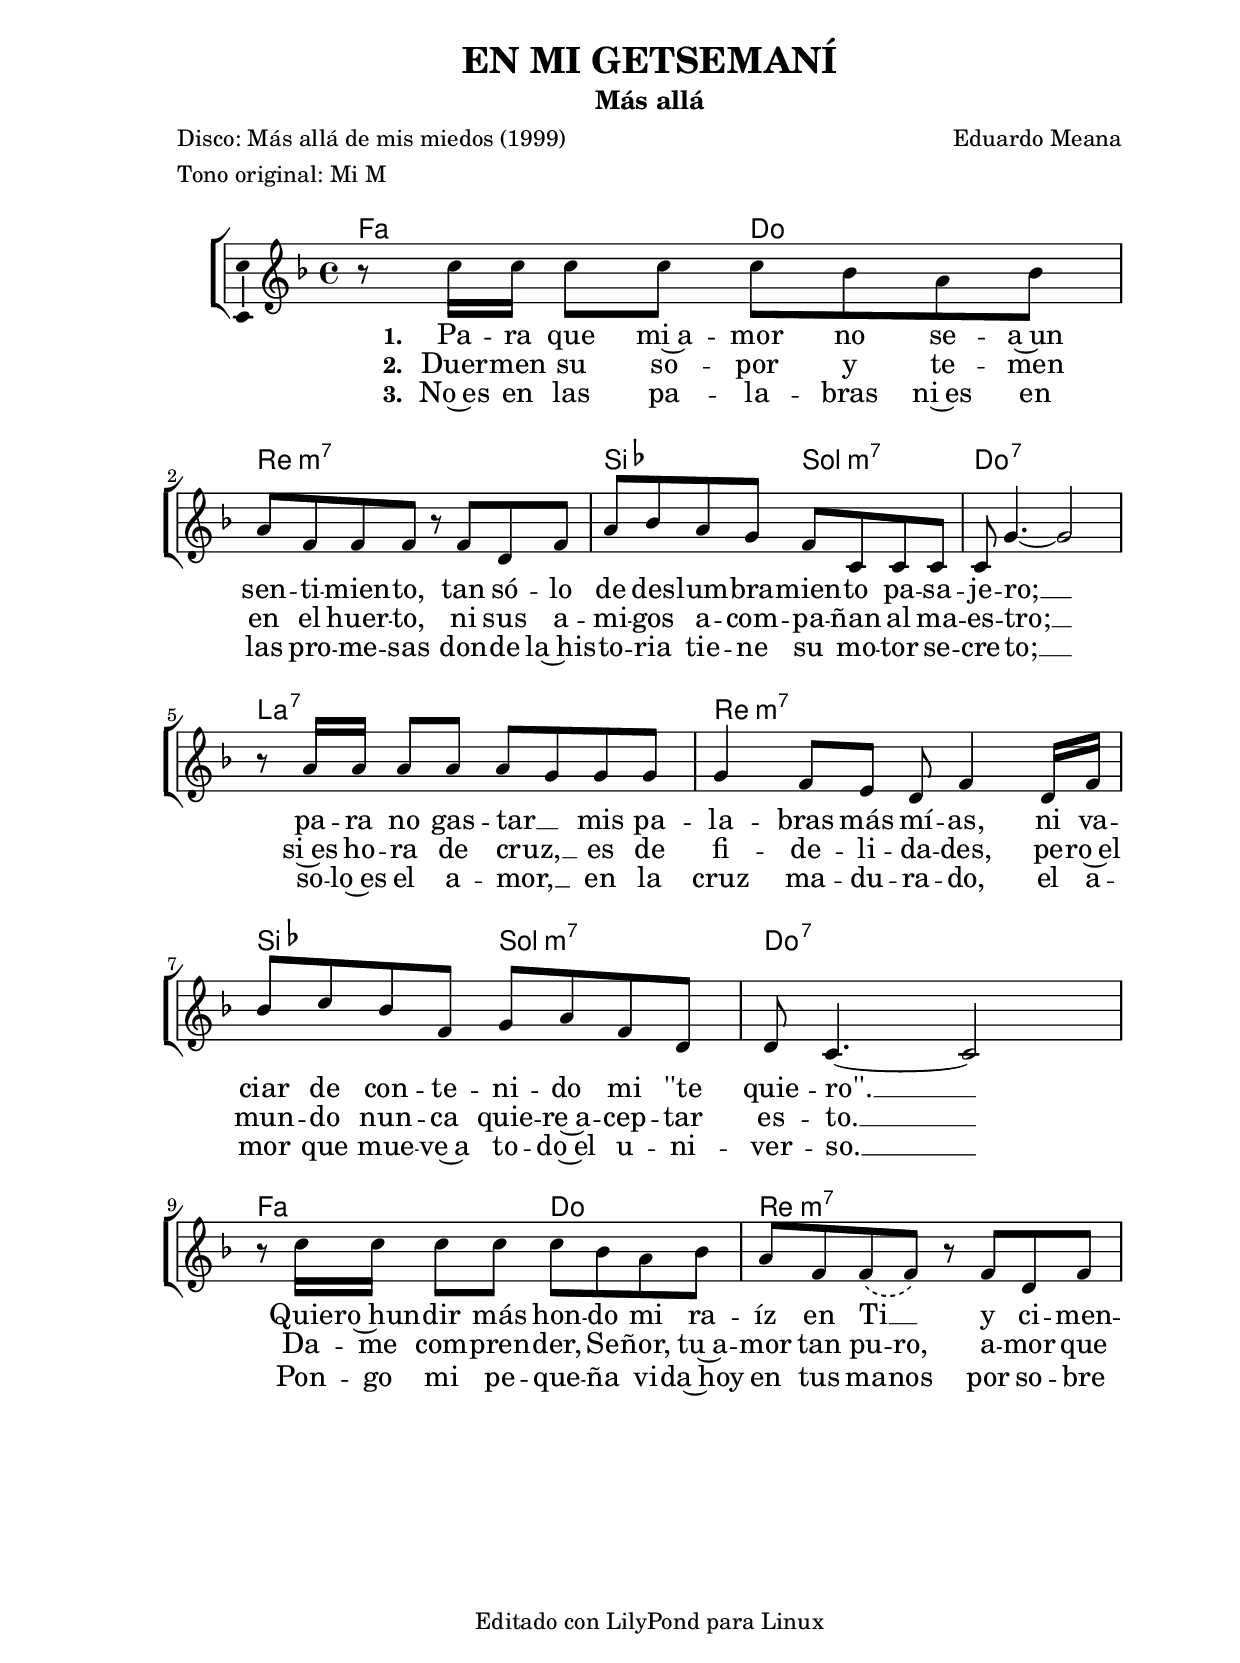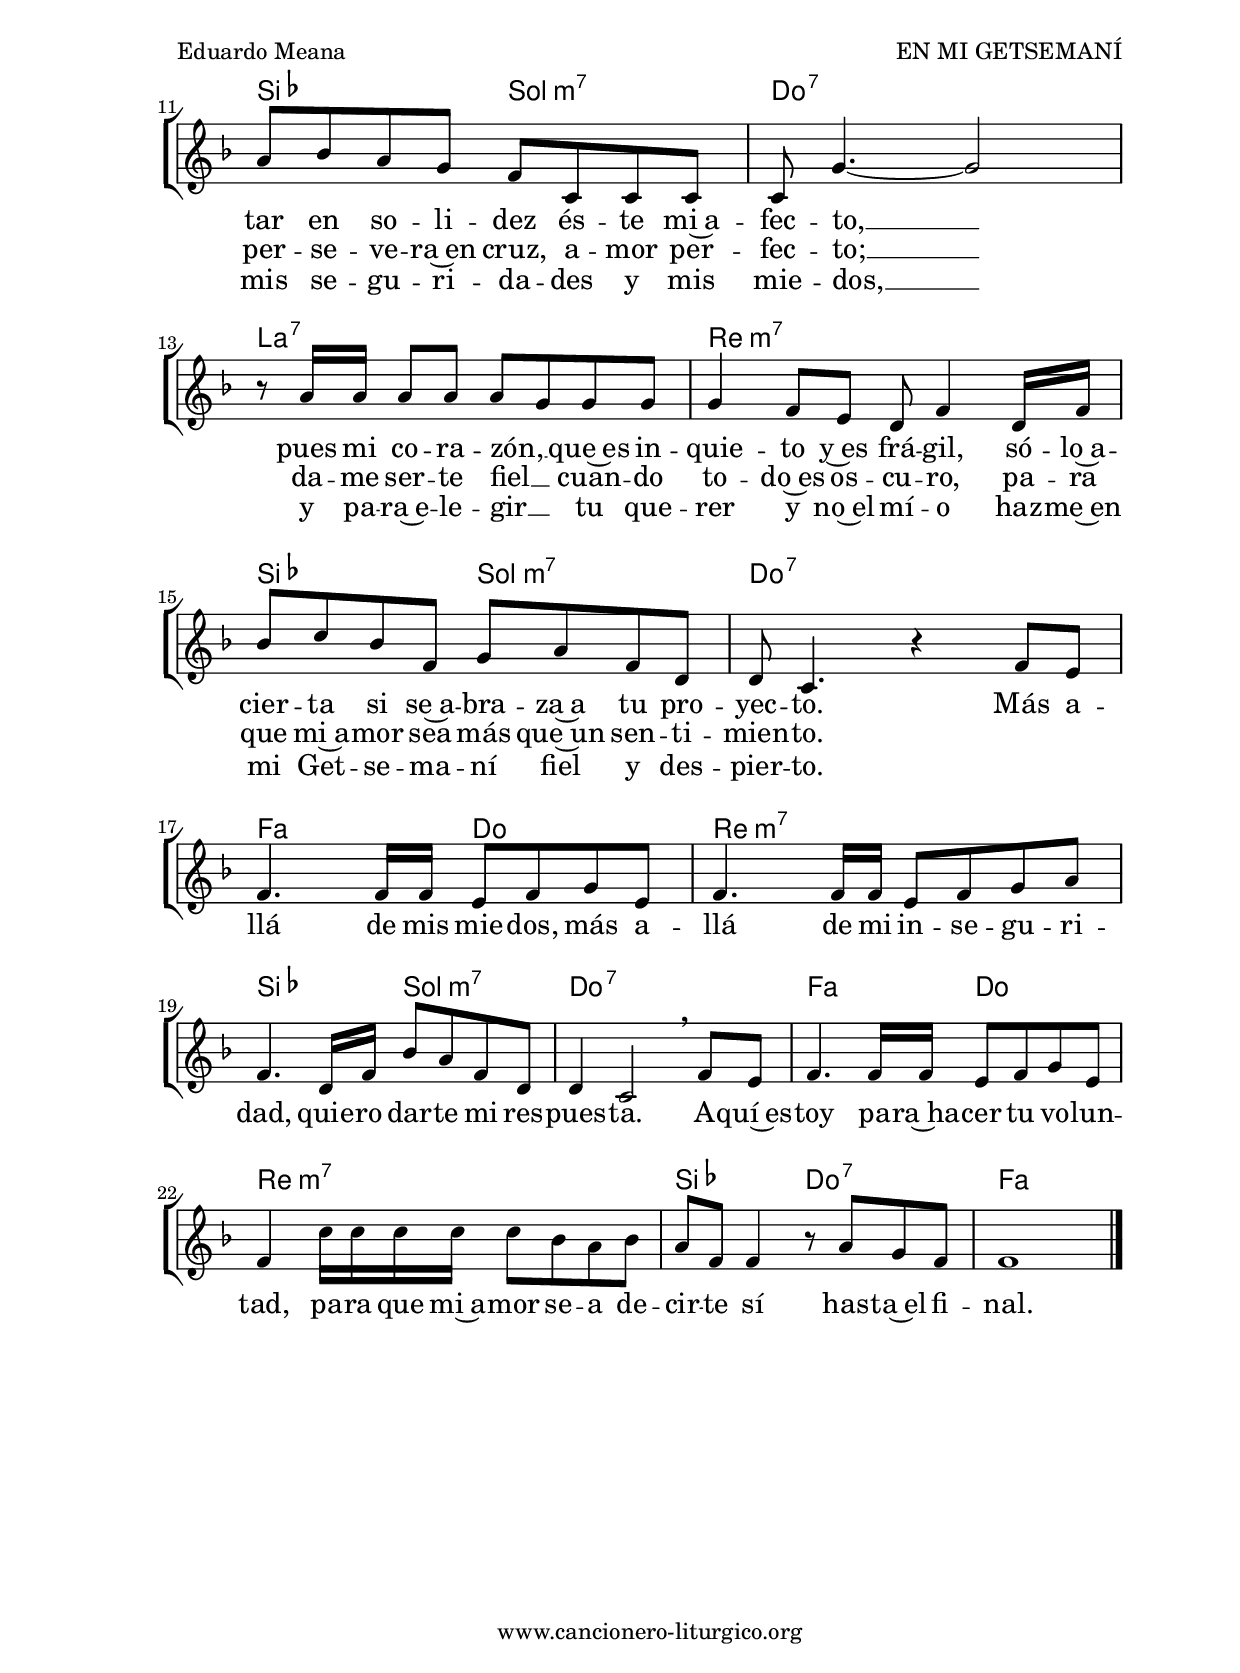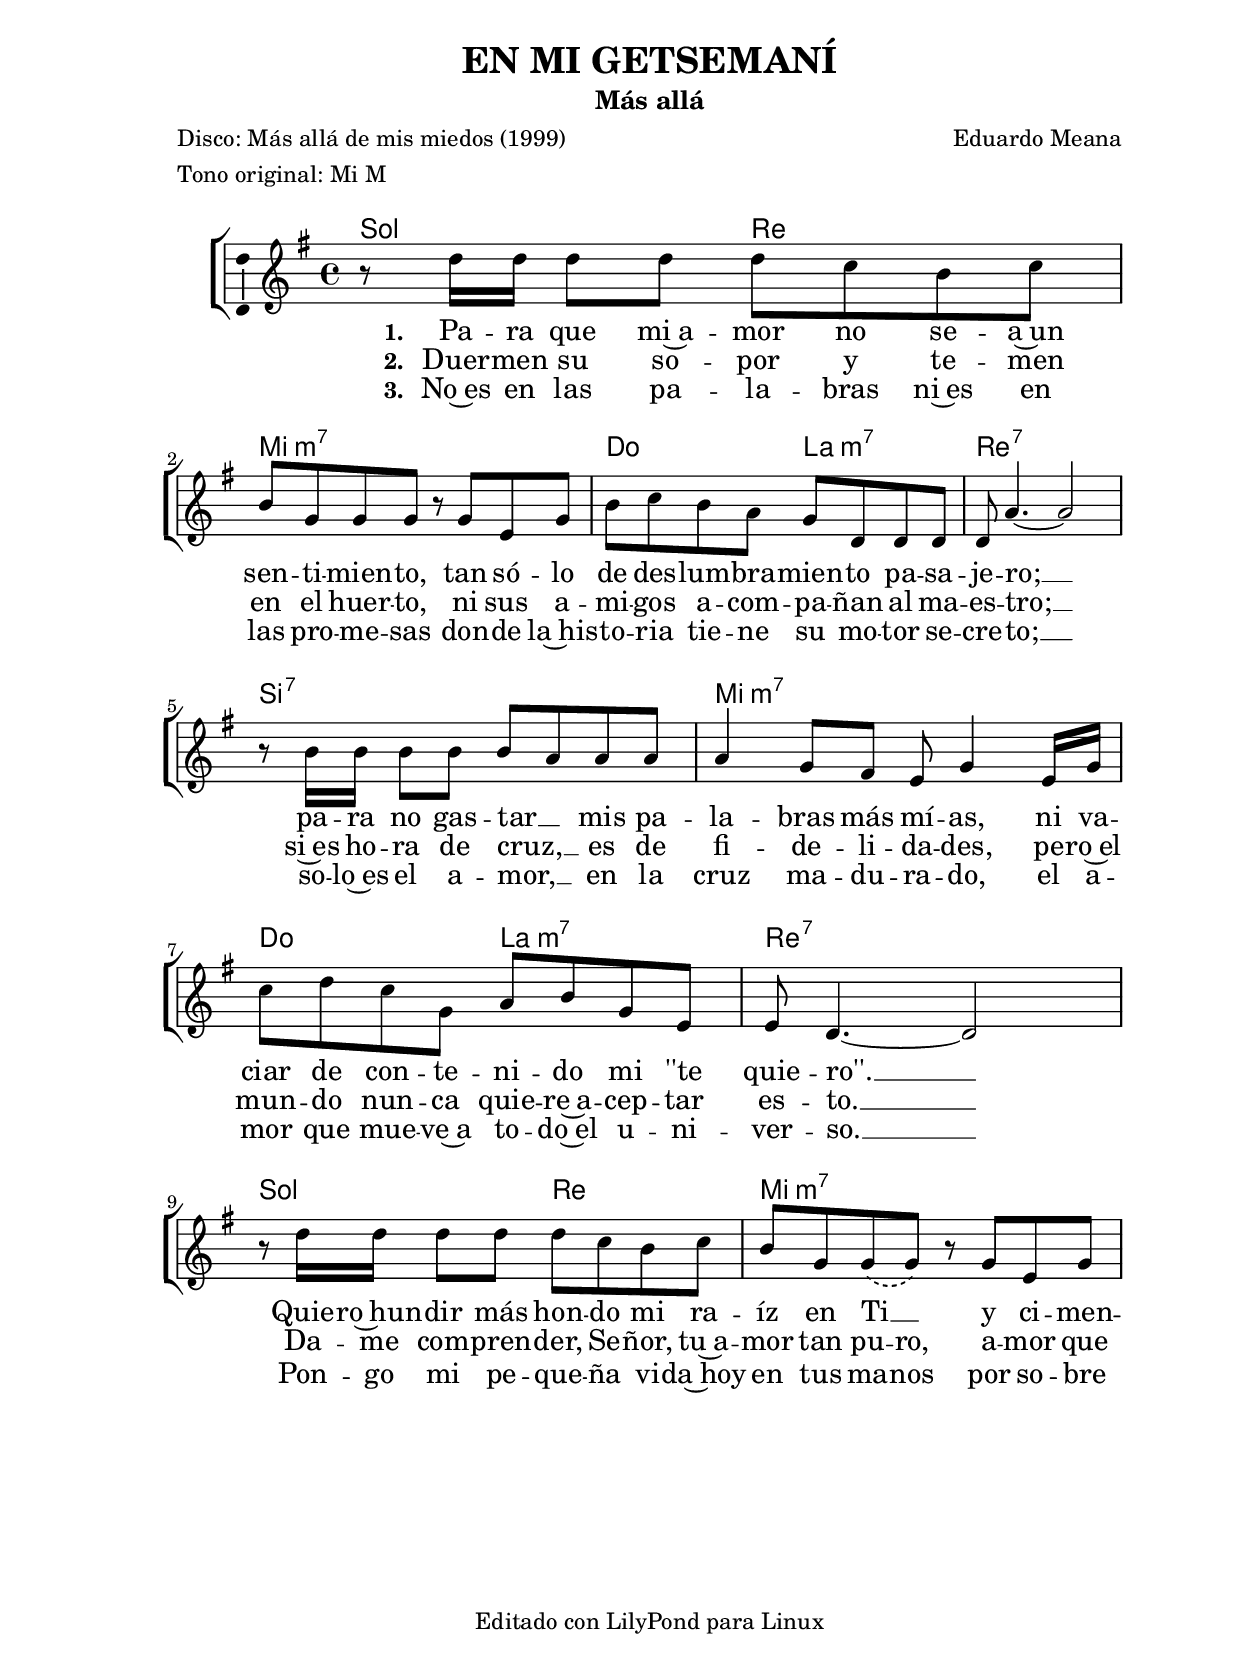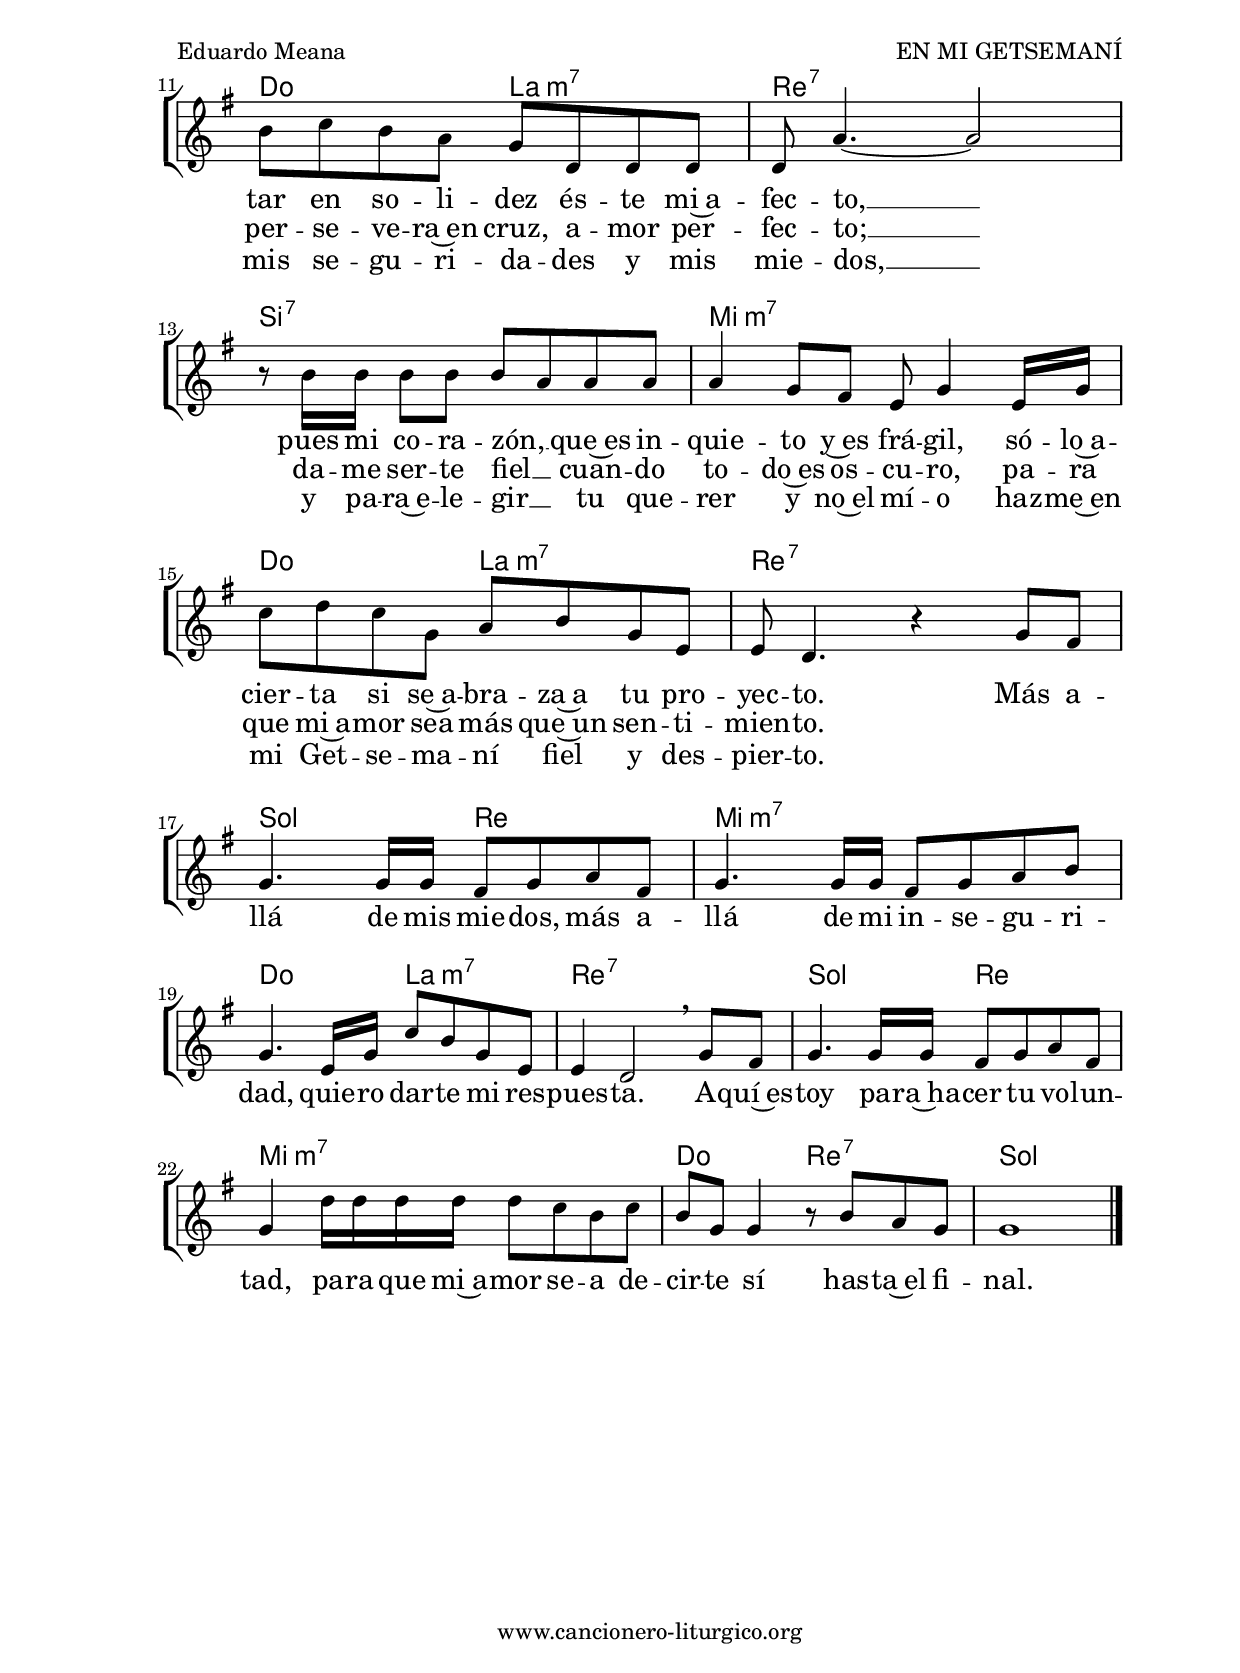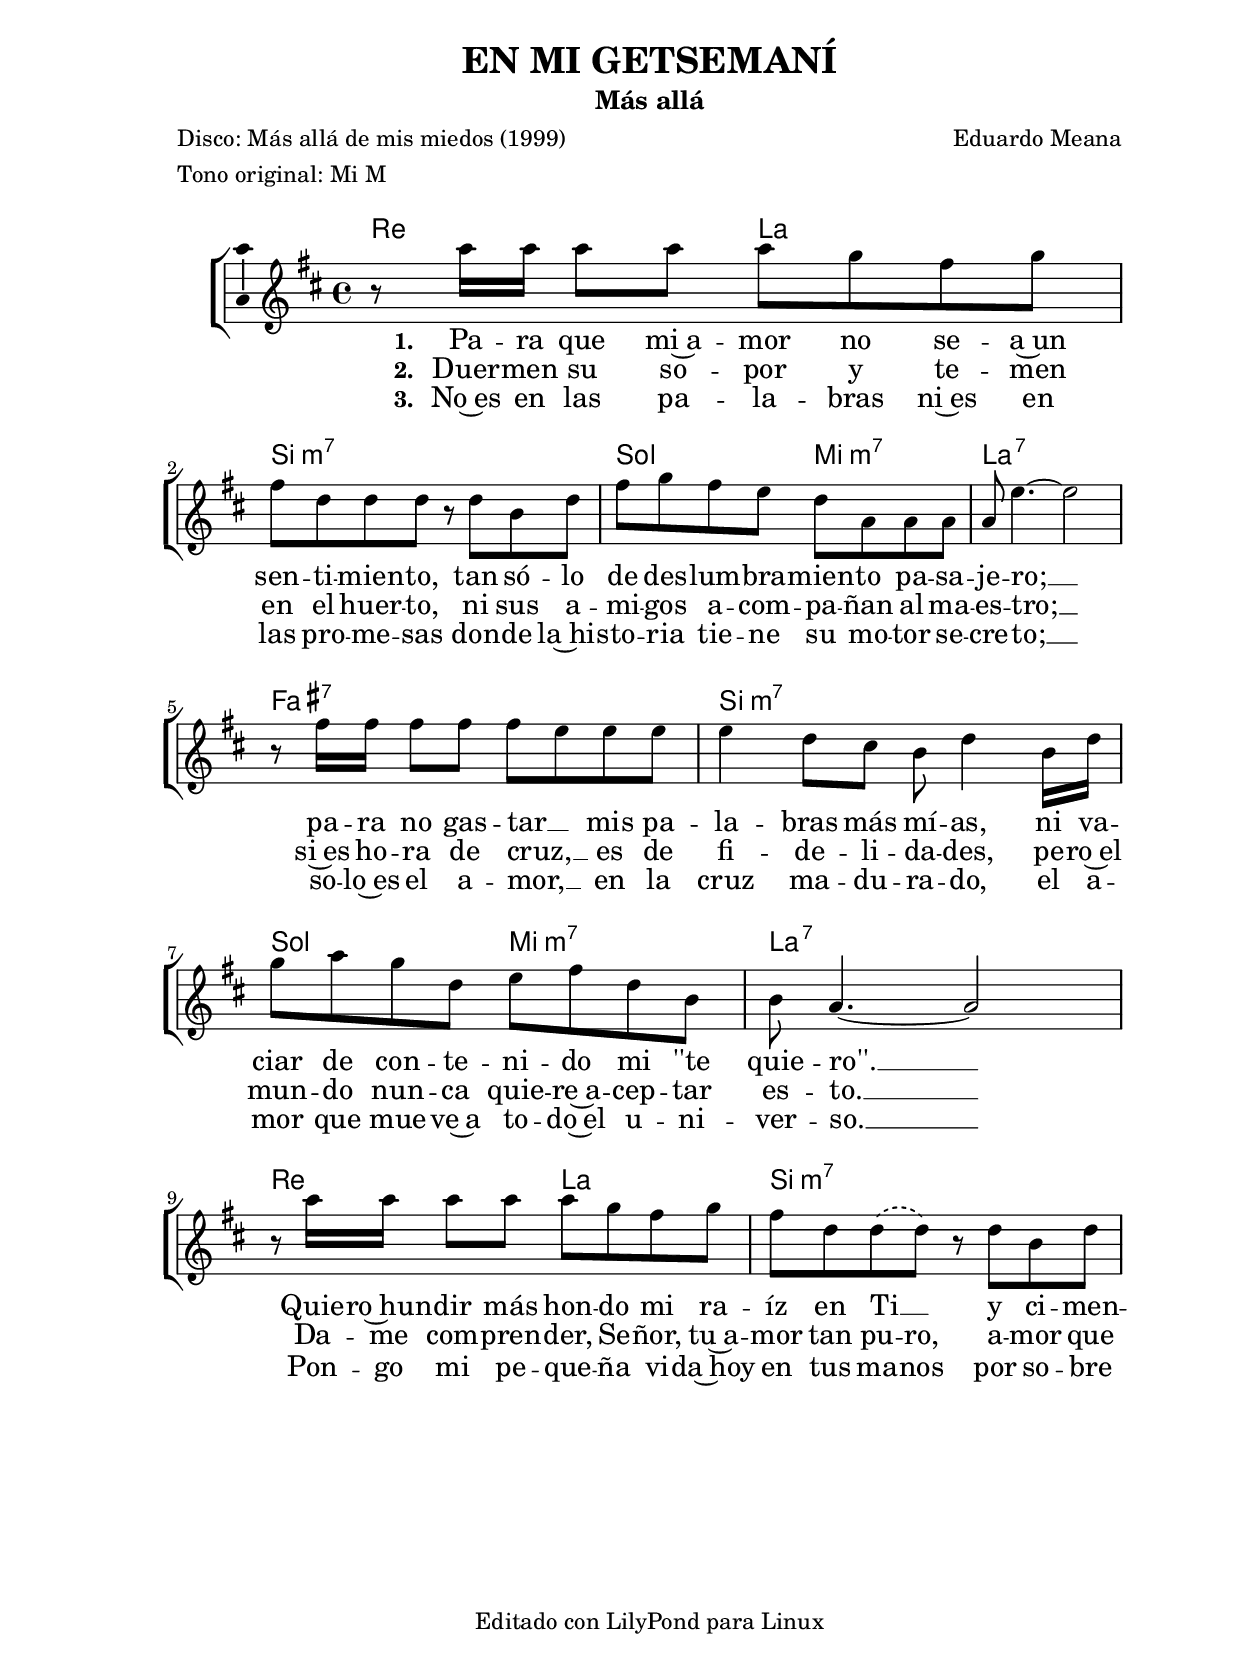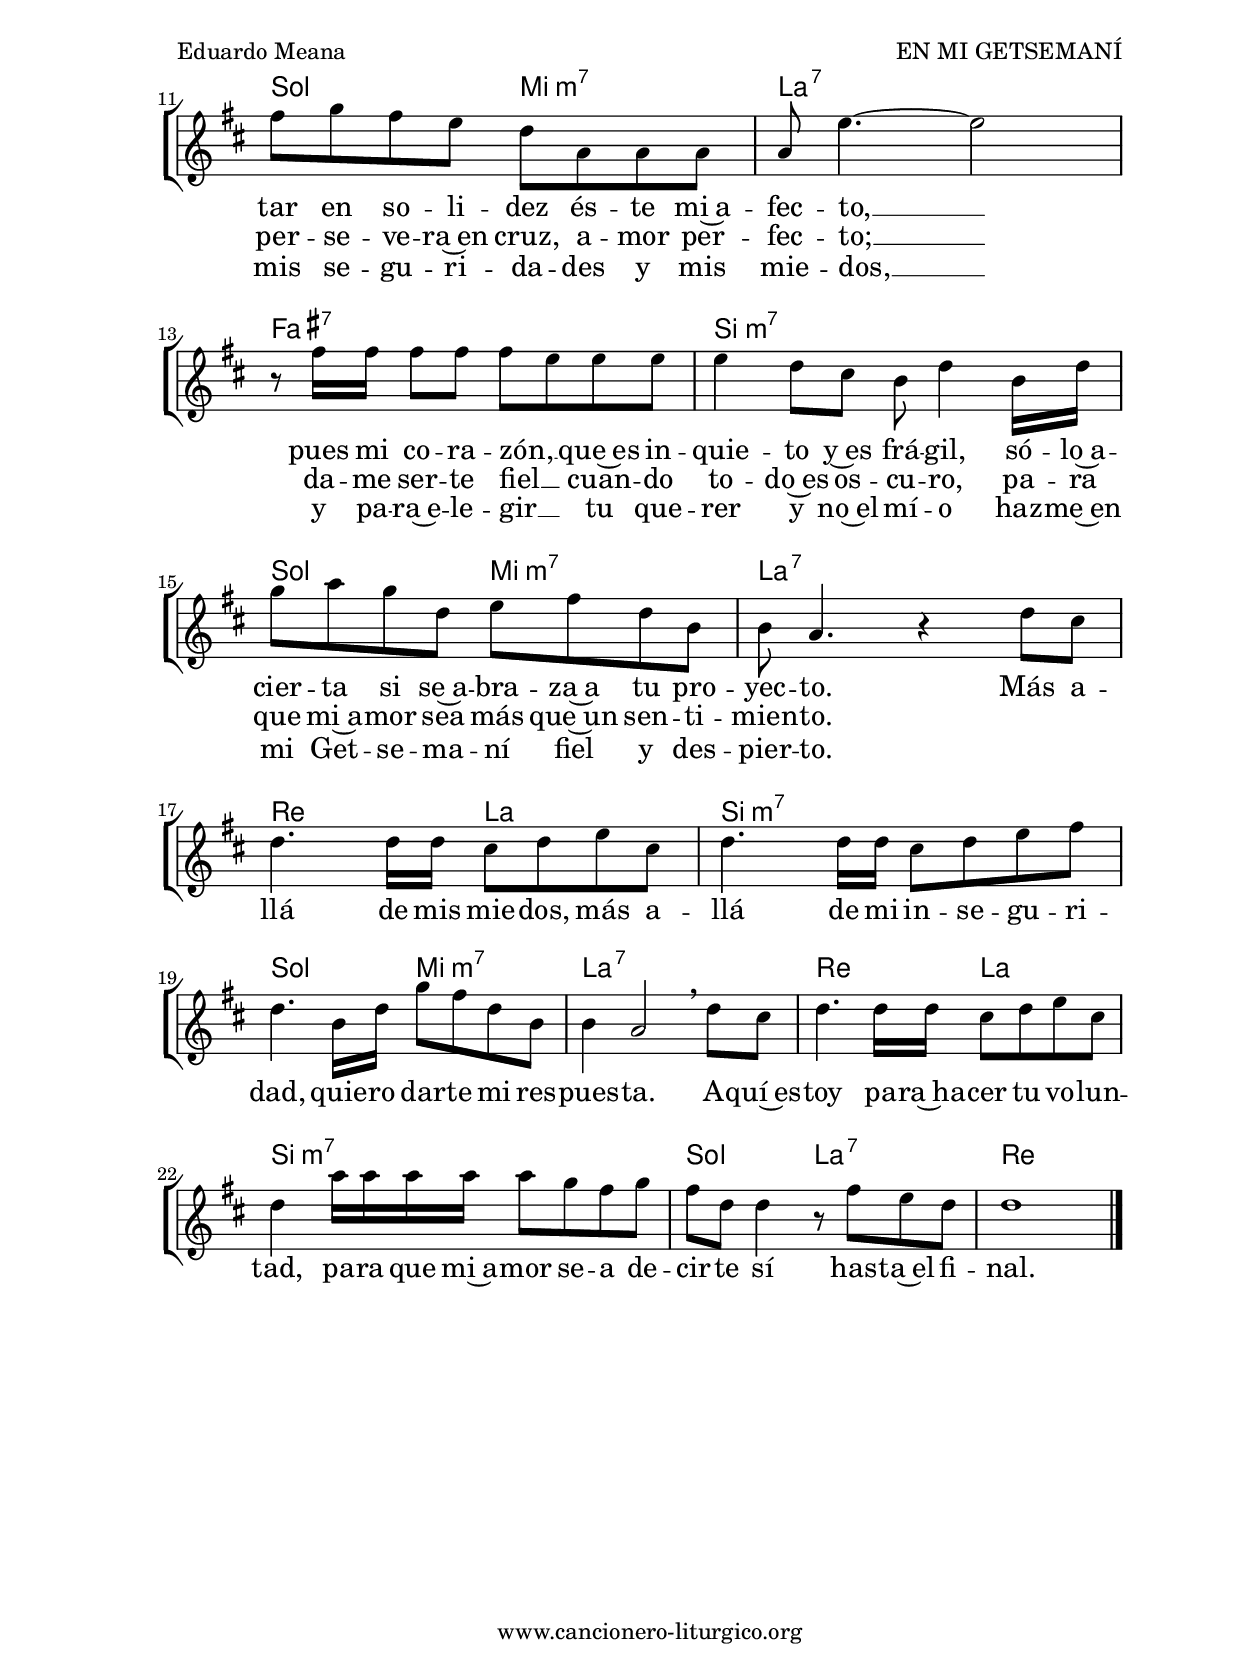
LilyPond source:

%
%para convertir .midi en .wav:
%timidity filename.midi -Ow -o finename.wav
%
%
%Para convertir de .wav a .mp3:
%lame -h -m j filename.wav
%
%
%para escuchar el midi:
%timidity nombrefichero.midi
%


%versión de lilypond para la que se ha escrito esta partitura:
\version "2.16.0"

	%Tamaño papel
	#(set-default-paper-size "a4")
	%Tamaño partitura
	#(set-global-staff-size 20)
	%No responde al pulsar sobre una nota
	#(ly:set-option 'point-and-click #f)

%parámetros del encabezamiento:
\header {
	title = "EN MI GETSEMANÍ"
	subtitle = "Más allá"
	composer = "Eduardo Meana"
	poet = "Disco: Más allá de mis miedos (1999)"
	meter = "Tono original: Mi M"
	arranger = ""
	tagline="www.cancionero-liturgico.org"
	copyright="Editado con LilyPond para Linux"
	}

%parámetros asociados al papel:
\paper  {
	oddHeaderMarkup = \markup {\fill-line { \on-the-fly #not-first-page \fromproperty #'header:title \on-the-fly #not-first-page \fromproperty #'header:composer }}
	evenHeaderMarkup = \markup {\fill-line { \fromproperty #'header:composer \fromproperty #'header:title }}
	#(set-paper-size "a4")
	print-page-number = ##f
	first-page-number = 1
	print-first-page-number = ##f
%	head-separation = 3.0 \cm
	top-margin = 2.0 \cm
	bottom-margin = 0.5\cm
%%%	bottom-margin = -1.0\cm
	left-margin = 3.0 \cm
	line-width = 16.0 \cm 
	indent = 8\mm
	interscoreline = 2.\mm
	between-system-space = 15\mm
%	para que las partituras no llenen la hoja:
	ragged-bottom = ##t
%	idem para la última hoja:
	ragged-last-bottom = ##f
%	para que las partituras llenen el ancho del papel:
	ragged-last = ##f
	after-title-space = 2.5 \cm
%page-count=1
%system-count=11

	%Flexible Vertical Spacing
%	markup-markup-spacing =
%	#'((basic-distance . 15) (minimum-distance . 15) (padding . 3))
	markup-system-spacing =
	#'((basic-distance . 15) (minimum-distance . 15) (padding . 3))
	system-system-spacing =
	#'((basic-distance . 15) (minimum-distance . 15) (padding . 3))
	score-system-spacing =
	#'((basic-distance . 15) (minimum-distance . 15) (padding . 5))
%	top-system-spacing = % header
%	#'((basic-distance . 8) (minimum-distance . 0) (padding . 0))
%	top-markup-spacing =
%	#'((basic-distance . 20) (minimum-distance . 20) (padding . 0))
	last-bottom-spacing = % footer
	#'((basic-distance . 5) (minimum-distance . 5) (padding . 0))
%	score-markup-spacing =
%	#'((basic-distance . 16) (minimum-distance . 13) (padding . 0))

	}


%parámetros que afectan a toda la partitura:
global =  {
	%clave de sol (G):
	\clef G
	%armadura:
	\transpose e f
	\key e \major
	\tempo 4=85
	\set Score.tempoHideNote = ##t
	}


acordes = {
	\italianChords
	\chordmode {
	\transpose e f
{


e2 b cis1:m7 a2 fis:m7 b1:7 gis:7 cis:m7 a2 fis:m7
b1:7

e2 b cis1:m7 a2 fis:m7 b1:7 gis:7 cis:m7 a2 fis:m7
b1:7

e2 b cis1:m7 a2 fis:m7 b1:7 e2 b cis1:m7 a2 b:7 e1

}
}
}



melodia = 

	\transpose e f
{

\time 4/4

\relative c''{

\phrasingSlurDashed

r8 b16 b b8 b b a gis a
gis8 e e e r8 e8 cis e
gis a gis fis e b b b
b fis'4.~fis2
\break
r8 gis16 gis gis8 gis gis fis fis fis
fis4 e8 dis cis e4 cis16 e
a8 b a e fis gis e cis
cis8 b4.~b2
\break

r8 b'16 b b8 b b a gis a
gis8 e e \(e\) r8 e8 cis e
gis a gis fis e b b b
b fis'4.~fis2
\break
r8 gis16 gis gis8 gis gis fis fis fis
fis4 e8 dis cis e4 cis16 e
a8 b a e fis gis e cis
cis8 b4. r4 e8 dis

e4. e16 e dis8 e fis dis
e4. e16 e dis8 e fis gis
e4. cis16 e a8 gis e cis
cis4 b2 \breathe e8 dis
e4. e16 e dis8 e fis dis
e4 b'16 b b b b8 a gis a
gis8 e e4 r8 gis8 fis e
e1

\bar "|."
}
}


texto = \lyricmode {
\set stanza =#"1. " Pa -- ra que mi~a -- mor no se -- a~un sen -- ti -- mien -- to,
tan só -- lo de des -- lum -- bra -- mien -- to pa -- sa -- je -- ro; __
pa -- ra no gas -- tar __ _ mis pa -- la -- bras más mí -- as,
ni va -- ciar de con -- te -- ni -- do mi ''te quie -- ro''. __

Quie -- ro~hun -- dir más hon -- do mi ra -- íz en Ti __ _
y ci -- men -- tar en so -- li -- dez és -- te mi~a -- fec -- to, __
pues mi co -- ra -- zón, __ _ que~es in -- quie -- to y~es frá -- gil,
só -- lo~a -- cier -- ta si se~a -- bra -- za~a tu pro -- yec -- to.

Más a -- llá de mis mie -- dos,
más a -- llá de mi in -- se -- gu -- ri -- dad,
quie -- ro dar -- te mi res -- pues -- ta.
A -- quí~es -- toy pa -- ra~ha -- cer tu vo -- lun -- tad,
pa -- ra que mi~a -- mor se -- a de -- cir -- te sí
has -- ta~el fi -- nal.

}

textodos = \lyricmode {
\set stanza =#"2. " Duer -- men su so -- por y te -- men en el huer -- to,
ni sus a -- mi -- gos a -- com -- pa -- ñan al ma -- es -- tro; __
si~es ho -- ra de cruz, __ _ es de fi -- de -- li -- da -- des,
pe -- ro~el mun -- do nun -- ca quie -- re~a -- cep -- tar es -- to. __

Da -- me com -- pren -- der, Se -- ñor, tu~a -- mor tan pu -- ro,
a -- mor que per -- se -- ve -- ra~en cruz, a -- mor per -- fec -- to; __
da -- me ser -- te fiel __ _ cuan -- do to -- do~es os -- cu -- ro,
pa -- ra que mi~a -- mor sea más que~un sen -- ti -- mien -- to.

	}

textotres = \lyricmode {
\set stanza =#"3. " No~es en las pa -- la -- bras ni~es en las pro -- me -- sas
don -- de la~his -- to -- ria tie -- ne su mo -- tor se -- cre -- to; __
so -- lo~es el a -- mor, __ _ en la cruz ma -- du -- ra -- do,
el a -- mor que mue -- ve~a to -- do~el u -- ni -- ver -- so. __

Pon -- go mi pe -- que -- ña vi -- da~hoy en tus ma -- nos
por so -- bre mis se -- gu -- ri -- da -- des y mis mie -- dos, __
y pa -- ra~e -- le -- gir __ _ tu que -- rer y no~el mí -- o
haz -- me~en mi Get -- se -- ma -- ní fiel y des -- pier -- to.

	}


acordesStaff = \context ChordNames = acordesStaff <<
	\set chordChanges = ##t
	\acordes
	>>

vozStaff = \context Voice = vozStaff
\with {\consists "Ambitus_engraver"}
<<
%	\set Staff.instrumentName = ""
%	\set Staff.shortInstrumentName = ""
%	\set Staff.midiInstrument = #"clarinet"
%	\set Staff.midiInstrument = #"cello"
	\set Staff.midiInstrument = #"flute"
%	\set Staff.midiInstrument = #"electric guitar (jazz)"
%	\set Staff.midiInstrument = #"english horn"
%	\set Staff.midiInstrument = #"violin"
%	\set Staff.midiInstrument = #"glockenspiel"
	\set Staff.midiMinimumVolume = #0.7
	\set Staff.midiMaximumVolume = #0.9
	\global
	\melodia
	>>


textoStaff = \context Lyrics = textoStaff <<
	\lyricsto vozStaff \texto
	>>

textodosStaff = \context Lyrics = textodosStaff <<
	\lyricsto vozStaff \textodos
	>>

textotresStaff = \context Lyrics = textotresStaff <<
	\lyricsto vozStaff \textotres
	>>

\book {
	\score {
		\context ChoirStaff {
			\override StaffGroup.SystemStartBracket #'collapse-height = #1
			\override Score.SystemStartBar #'collapse-height = #1
			<<
			\acordesStaff
			\vozStaff
			\textoStaff
			\textodosStaff
			\textotresStaff
			>>
			}
		\layout {
	    		\context {
				\Lyrics
				\override LyricText #'font-size = #2
				}
	   		 \context {
				\Score
				\override StaffSymbol #'staff-space = #(magstep +3)
				}
			}
		}
	\score {
		\unfoldRepeats
		\context ChoirStaff {
			<<
			\acordesStaff
			\vozStaff
			>>
			}
		\midi {
	  		\context {
	  			\Score
				tempoWholesPerMinute = #(ly:make-moment 70 4)
				}
			}
		}
	}



#(define output-suffix "C")
\book {
	\score {
		\context ChoirStaff {
			\override StaffGroup.SystemStartBracket #'collapse-height = #1
			\override Score.SystemStartBar #'collapse-height = #1
\transpose c d
			<<
			\acordesStaff
			\vozStaff
			\textoStaff
			\textodosStaff
			\textotresStaff
			>>
			}
		\layout {
	    		\context {
				\Lyrics
				\override LyricText #'font-size = #2
				}
	   		 \context {
				\Score
				\override StaffSymbol #'staff-space = #(magstep +3)
				}
			}
		}
	}

#(define output-suffix "S")
\book {
	\score {
		\context ChoirStaff {
			\override StaffGroup.SystemStartBracket #'collapse-height = #1
			\override Score.SystemStartBar #'collapse-height = #1
\transpose c a
			<<
			\acordesStaff
			\vozStaff
			\textoStaff
			\textodosStaff
			\textotresStaff
			>>
			}
		\layout {
	    		\context {
				\Lyrics
				\override LyricText #'font-size = #2
				}
	   		 \context {
				\Score
				\override StaffSymbol #'staff-space = #(magstep +3)
				}
			}
		}
	}


